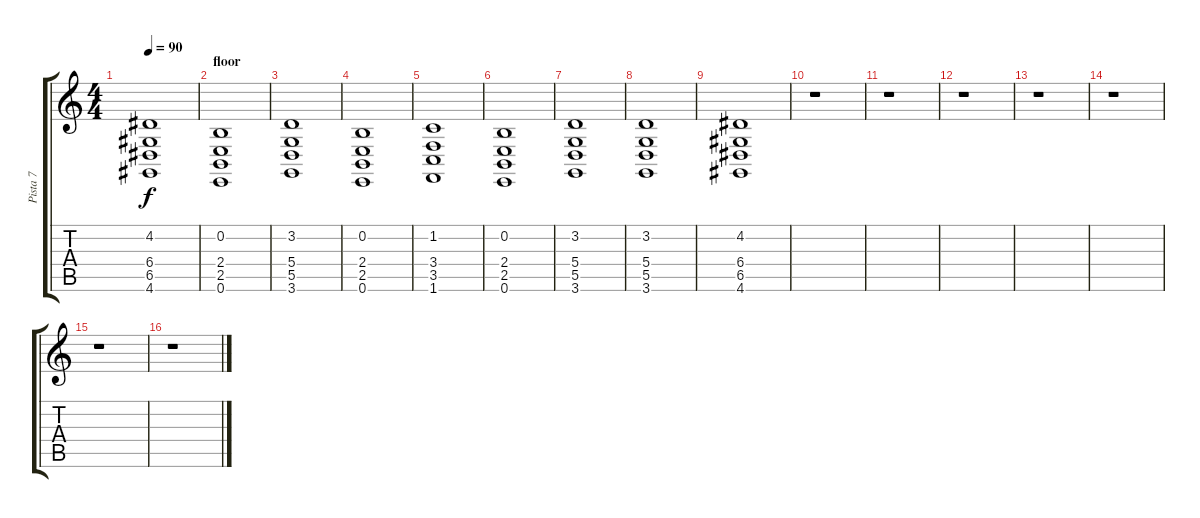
\track ("Pista 7" "Pista 7") {instrument pad2warm}
\staff {score tabs}
\tuning (E4 B3 G3 D3 A2 E2) {hide}
\ts (4 4)
\tempo 90
\clef g2
\ks c
(4.2 6.4 6.5 4.6).1{dy f} |
\section ("" "floor")
(0.2 2.4 2.5 0.6).1 |
(3.2 5.4 5.5 3.6).1 |
(0.2 2.4 2.5 0.6).1 |
(1.2 3.4 3.5 1.6).1 |
(0.2 2.4 2.5 0.6).1 |
(3.2 5.4 5.5 3.6).1 |
(3.2 5.4 5.5 3.6).1 |
(4.2 6.4 6.5 4.6).1 |
r.1 |
r.1 |
r.1 |
r.1 |
r.1 |
r.1 |
r.1
